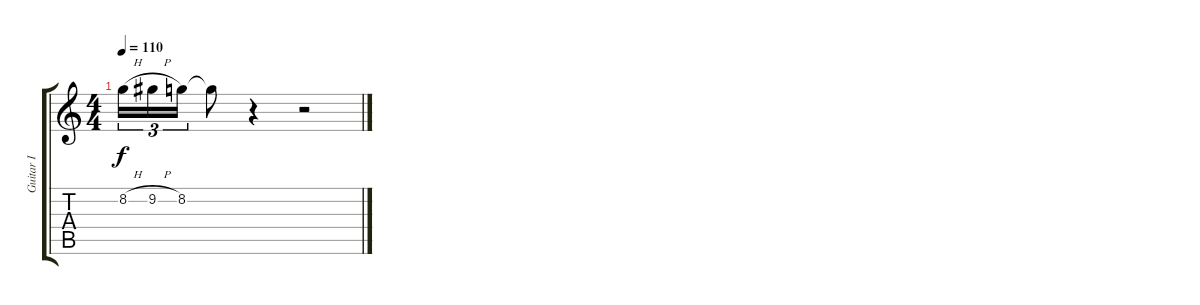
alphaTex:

\track ("Guitar I" "Guitar I") {instrument acousticguitarsteel}
\staff {score tabs}
\tuning (E4 B3 G3 D3 A2 E2) {hide}
\ts (4 4)
\tempo 110
\clef g2
\ks c
8.2{h}.16{tu (3 2) dy f} 9.2{h}.16{tu (3 2)} 8.2.16{tu (3 2)} 8.2{t}.8 r.4 r.2
